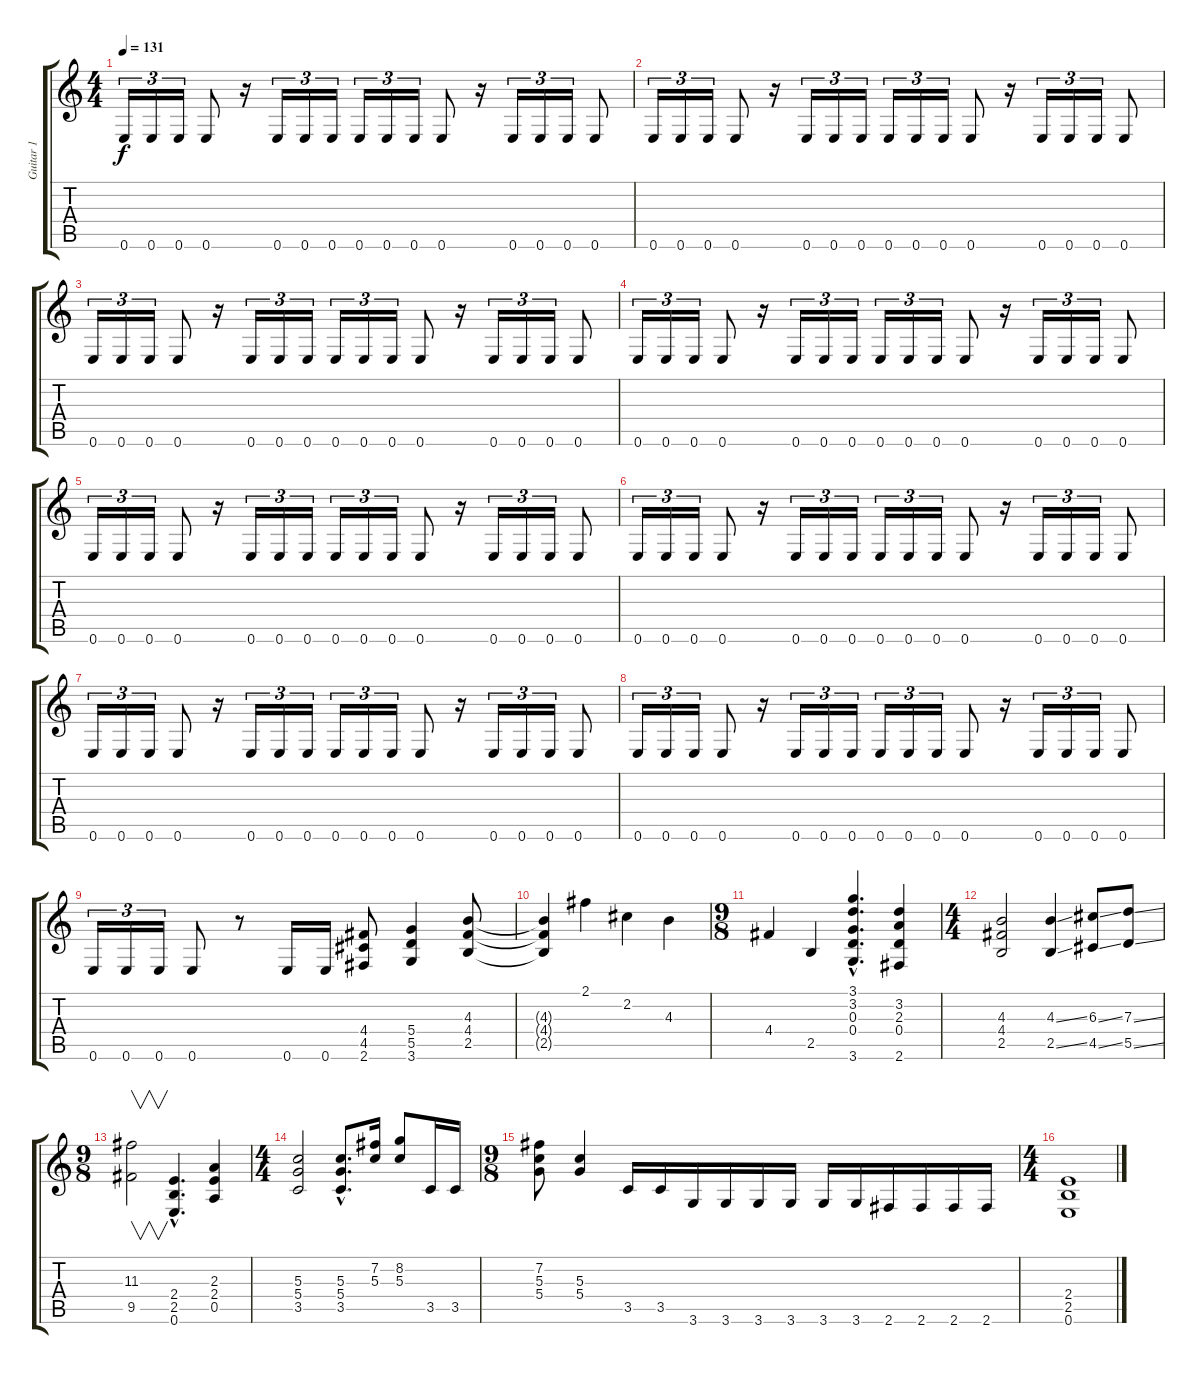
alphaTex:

\track ("Guitar 1" "Guitar 1") {instrument overdrivenguitar}
\staff {score tabs}
\tuning (E4 B3 G3 D3 A2 E2) {hide}
\ts (4 4)
\tempo 131
\clef g2
\ks c
0.6.16{tu (3 2) dy f} 0.6.16{tu (3 2)} 0.6.16{tu (3 2)} 0.6.8 r.16 0.6.16{tu (3 2)} 0.6.16{tu (3 2)} 0.6.16{tu (3 2)} 0.6.16{tu (3 2)} 0.6.16{tu (3 2)} 0.6.16{tu (3 2)} 0.6.8 r.16 0.6.16{tu (3 2)} 0.6.16{tu (3 2)} 0.6.16{tu (3 2)} 0.6.8 |
0.6.16{tu (3 2)} 0.6.16{tu (3 2)} 0.6.16{tu (3 2)} 0.6.8 r.16 0.6.16{tu (3 2)} 0.6.16{tu (3 2)} 0.6.16{tu (3 2)} 0.6.16{tu (3 2)} 0.6.16{tu (3 2)} 0.6.16{tu (3 2)} 0.6.8 r.16 0.6.16{tu (3 2)} 0.6.16{tu (3 2)} 0.6.16{tu (3 2)} 0.6.8 |
0.6.16{tu (3 2)} 0.6.16{tu (3 2)} 0.6.16{tu (3 2)} 0.6.8 r.16 0.6.16{tu (3 2)} 0.6.16{tu (3 2)} 0.6.16{tu (3 2)} 0.6.16{tu (3 2)} 0.6.16{tu (3 2)} 0.6.16{tu (3 2)} 0.6.8 r.16 0.6.16{tu (3 2)} 0.6.16{tu (3 2)} 0.6.16{tu (3 2)} 0.6.8 |
0.6.16{tu (3 2)} 0.6.16{tu (3 2)} 0.6.16{tu (3 2)} 0.6.8 r.16 0.6.16{tu (3 2)} 0.6.16{tu (3 2)} 0.6.16{tu (3 2)} 0.6.16{tu (3 2)} 0.6.16{tu (3 2)} 0.6.16{tu (3 2)} 0.6.8 r.16 0.6.16{tu (3 2)} 0.6.16{tu (3 2)} 0.6.16{tu (3 2)} 0.6.8 |
0.6.16{tu (3 2)} 0.6.16{tu (3 2)} 0.6.16{tu (3 2)} 0.6.8 r.16 0.6.16{tu (3 2)} 0.6.16{tu (3 2)} 0.6.16{tu (3 2)} 0.6.16{tu (3 2)} 0.6.16{tu (3 2)} 0.6.16{tu (3 2)} 0.6.8 r.16 0.6.16{tu (3 2)} 0.6.16{tu (3 2)} 0.6.16{tu (3 2)} 0.6.8 |
0.6.16{tu (3 2)} 0.6.16{tu (3 2)} 0.6.16{tu (3 2)} 0.6.8 r.16 0.6.16{tu (3 2)} 0.6.16{tu (3 2)} 0.6.16{tu (3 2)} 0.6.16{tu (3 2)} 0.6.16{tu (3 2)} 0.6.16{tu (3 2)} 0.6.8 r.16 0.6.16{tu (3 2)} 0.6.16{tu (3 2)} 0.6.16{tu (3 2)} 0.6.8 |
0.6.16{tu (3 2)} 0.6.16{tu (3 2)} 0.6.16{tu (3 2)} 0.6.8 r.16 0.6.16{tu (3 2)} 0.6.16{tu (3 2)} 0.6.16{tu (3 2)} 0.6.16{tu (3 2)} 0.6.16{tu (3 2)} 0.6.16{tu (3 2)} 0.6.8 r.16 0.6.16{tu (3 2)} 0.6.16{tu (3 2)} 0.6.16{tu (3 2)} 0.6.8 |
0.6.16{tu (3 2)} 0.6.16{tu (3 2)} 0.6.16{tu (3 2)} 0.6.8 r.16 0.6.16{tu (3 2)} 0.6.16{tu (3 2)} 0.6.16{tu (3 2)} 0.6.16{tu (3 2)} 0.6.16{tu (3 2)} 0.6.16{tu (3 2)} 0.6.8 r.16 0.6.16{tu (3 2)} 0.6.16{tu (3 2)} 0.6.16{tu (3 2)} 0.6.8 |
0.6.16{tu (3 2)} 0.6.16{tu (3 2)} 0.6.16{tu (3 2)} 0.6.8 r.8 0.6.16 0.6.16 (4.4 4.5 2.6).8 (5.4 5.5 3.6).4 (4.3 4.4 2.5).8 |
(4.3{t} 4.4{t} 2.5{t}).4 2.1.4 2.2.4 4.3.4 |
\ts (9 8)
4.4.4 2.5.4 (3.1{hac} 3.2{hac} 0.3{hac} 0.4{hac} 3.6{hac}).4{d} (3.2 2.3 0.4 2.6).4 |
\ts (4 4)
(4.3 4.4 2.5).2 (4.3{ss} 2.5{ss}).4 (6.3{ss} 4.5{ss}).8 (7.3{ss} 5.5{ss}).8 |
\ts (9 8)
(11.3 9.5).2{v} (2.4{hac} 2.5{hac} 0.6{hac}).4{d} (2.3 2.4 0.5).4 |
\ts (4 4)
(5.3 5.4 3.5).2 (5.3{hac} 5.4{hac} 3.5{hac}).8{d} (7.2 5.3).16 (8.2 5.3).8 3.5.16 3.5.16 |
\ts (9 8)
(7.2 5.3 5.4).8 (5.3 5.4).4 3.5.16 3.5.16 3.6.16 3.6.16 3.6.16 3.6.16 3.6.16 3.6.16 2.6.16 2.6.16 2.6.16 2.6.16 |
\ts (4 4)
(2.4 2.5 0.6).1
